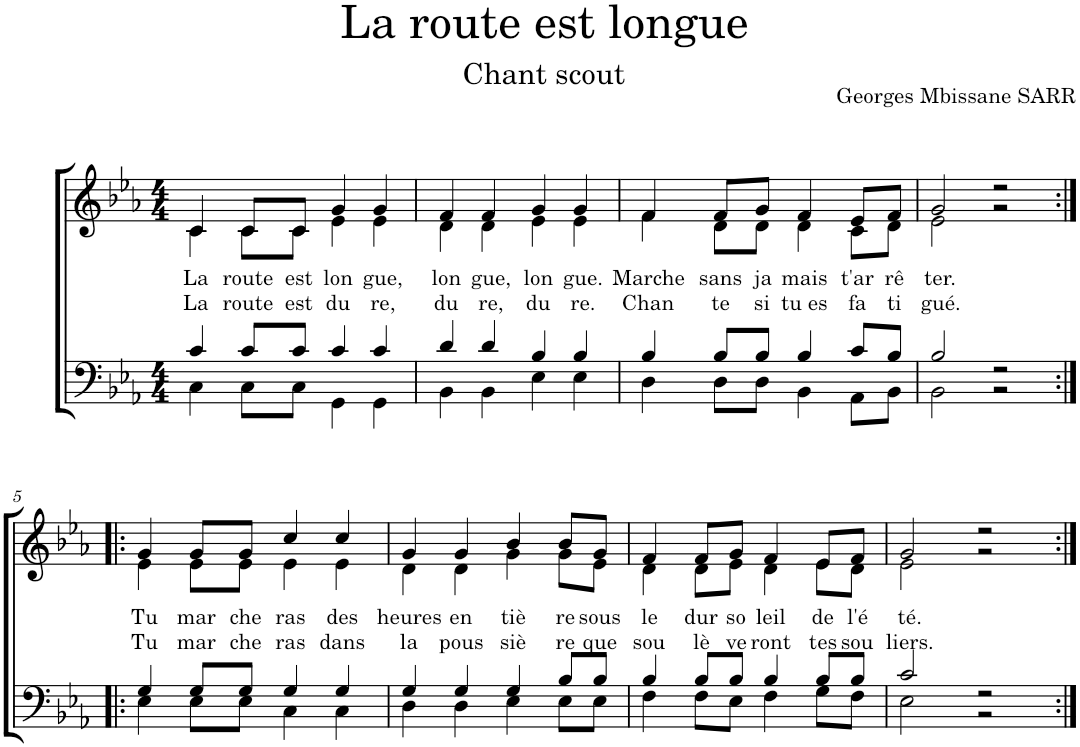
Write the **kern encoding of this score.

**kern	**kern	**text	**text
*part2	*part1	*part1	*part1
*staff2	*staff1	*staff1	*staff1
*I"Hommes	*I"Femmes	*	*
*clefF4	*clefG2	*	*
*k[b-e-a-]	*k[b-e-a-]	*	*
*M4/4	*M4/4	*	*
=1	=1	=1	=1
*^	*	*	*
!	!	!	!LO:LY:b	!LO:LY:b
*	*	*^	*	*
4c/	4C\	4c/	4c\	La	La
!	!	!	!	!LO:LY:b	!LO:LY:b
8c/L	8C\L	8c/L	8c\L	route	route
!	!	!	!	!LO:LY:b	!LO:LY:b
8c/J	8C\J	8c/J	8c\J	est	est
!	!	!	!	!LO:LY:b	!LO:LY:b
4c/	4GG\	4g/	4e-\	lon	du
!	!	!	!	!LO:LY:b	!LO:LY:b
4c/	4GG\	4g/	4e-\	gue,	re,
=2	=2	=2	=2	=2	=2
!	!	!	!	!LO:LY:b	!LO:LY:b
4d/	4BB-\	4f/	4d\	lon	du
!	!	!	!	!LO:LY:b	!LO:LY:b
4d/	4BB-\	4f/	4d\	gue,	re,
!	!	!	!	!	!LO:LY:b
!	!	!	!	!LO:LY:b	!
4B-/	4E-\	4g/	4e-\	lon	du
!	!	!	!	!	!LO:LY:b
!	!	!	!	!LO:LY:b	!
4B-/	4E-\	4g/	4e-\	gue.	re.
=3	=3	=3	=3	=3	=3
!	!	!	!	!LO:LY:b	!LO:LY:b
4B-/	4D\	4f/	4f\	Marche	Chan
!	!	!	!	!LO:LY:b	!LO:LY:b
8B-/L	8D\L	8f/L	8d\L	sans	te
!	!	!	!	!LO:LY:b	!LO:LY:b
8B-/J	8D\J	8g/J	8d\J	ja	si
!	!	!	!	!LO:LY:b	!LO:LY:b
4B-/	4BB-\	4f/	4d\	mais	tu es
!	!	!	!	!	!LO:LY:b
!	!	!	!	!LO:LY:b	!
8c/L	8AA-\L	8e-/L	8c\L	t'ar	fa
!	!	!	!	!	!LO:LY:b
!	!	!	!	!LO:LY:b	!
8B-/J	8BB-\J	8f/J	8d\J	rê	ti
=4	=4	=4	=4	=4	=4
!	!	!	!	!	!LO:LY:b
!	!	!	!	!LO:LY:b	!
2B-/	2BB-\	2g/	2e-\	ter.	gué.
2r	2r	2r	2r	.	.
!!LO:LB:g=z	!!
=5:|!|:	=5:|!|:	=5:|!|:	=5:|!|:	=5:|!|:	=5:|!|:
!	!	!	!	!LO:LY:b	!LO:LY:b
4G/	4E-\	4g/	4e-\	Tu	Tu
!	!	!	!	!LO:LY:b	!LO:LY:b
8G/L	8E-\L	8g/L	8e-\L	mar	mar
!	!	!	!	!LO:LY:b	!LO:LY:b
8G/J	8E-\J	8g/J	8e-\J	che	che
!	!	!	!	!LO:LY:b	!LO:LY:b
4G/	4C\	4cc/	4e-\	ras	ras
!	!	!	!	!LO:LY:b	!LO:LY:b
4G/	4C\	4cc/	4e-\	des	dans
=6	=6	=6	=6	=6	=6
!	!	!	!	!LO:LY:b	!LO:LY:b
4G/	4D\	4g/	4d\	heures	la
!	!	!	!	!LO:LY:b	!LO:LY:b
4G/	4D\	4g/	4d\	en	pous
!	!	!	!	!LO:LY:b	!LO:LY:b
4G/	4E-\	4b-/	4g\	tiè	siè
!	!	!	!	!LO:LY:b	!LO:LY:b
8B-/L	8E-\L	8b-/L	8g\L	re	re
!	!	!	!	!LO:LY:b	!LO:LY:b
8B-/J	8E-\J	8g/J	8e-\J	sous	que
=7	=7	=7	=7	=7	=7
!	!	!	!	!LO:LY:b	!LO:LY:b
4B-/	4F\	4f/	4d\	le	sou
!	!	!	!	!LO:LY:b	!LO:LY:b
8B-/L	8F\L	8f/L	8d\L	dur	lè
!	!	!	!	!LO:LY:b	!LO:LY:b
8B-/J	8E-\J	8g/J	8e-\J	so	ve
!	!	!	!	!LO:LY:b	!LO:LY:b
4B-/	4F\	4f/	4d\	leil	ront
!	!	!	!	!LO:LY:b	!LO:LY:b
8B-/L	8G\L	8e-/L	8e-\L	de	tes
!	!	!	!	!LO:LY:b	!LO:LY:b
8B-/J	8F\J	8f/J	8d\J	l'é	sou
=8	=8	=8	=8	=8	=8
!	!	!	!	!LO:LY:b	!LO:LY:b
2c/	2E-\	2g/	2e-\	té.	liers.
2r	2r	2r	2r	.	.
*v	*v	*	*	*	*
*	*v	*v	*	*
=:|!	=:|!	=:|!	=:|!
*-	*-	*-	*-
